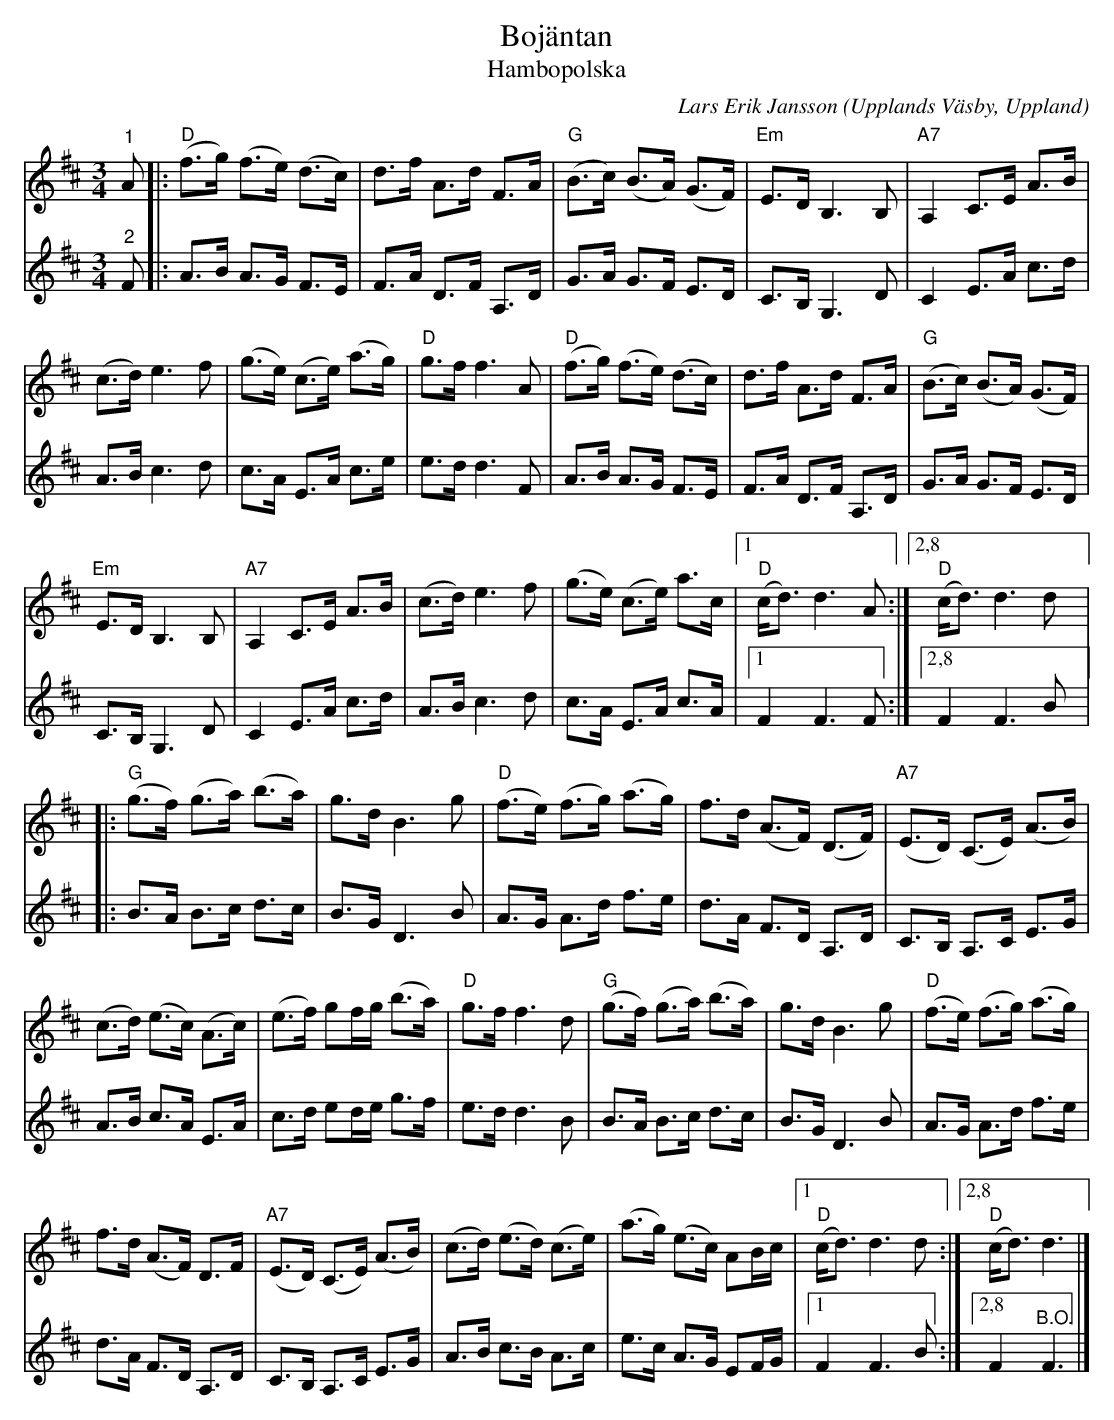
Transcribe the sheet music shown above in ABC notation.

X:1
T:Bojäntan
T:Hambopolska
C:Lars Erik Jansson
O:Upplands Väsby, Uppland
L:1/8
M:3/4
K:D
V:1
"^1" A |: "D" (f>g) (f>e) (d>c) | d>f A>d F>A |"G" (B>c) (B>A) (G>F) |"Em" E>D B,3 B, | "A7" A,2 C>E A>B |
(c>d) e3 f | (g>e) (c>e) (a>g) |"D" g>f f3 A |"D" (f>g) (f>e) (d>c) | d>f A>d F>A |"G" (B>c) (B>A) (G>F) |
"Em" E>D B,3 B, |"A7" A,2 C>E A>B | (c>d) e3 f | (g>e) (c>e) a>c |1"D" (c<d) d3 A :|2,8"D" (c<d) d3 d |:
"G" (g>f) (g>a) (b>a) | g>d B3 g | "D" (f>e) (f>g) (a>g) | f>d (A>F) (D>F) |"A7" (E>D) (C>E) (A>B) |
(c>d) (e>c) (A>c) | (e>f) gf/g/ (b>a) |"D" g>f f3 d |"G" (g>f) (g>a) (b>a) | g>d B3 g |"D" (f>e) (f>g) (a>g) |
 f>d (A>F) D>F |"A7"  (E>D) (C>E) (A>B) |(c>d) (e>d) (c>e) | (a>g) (e>c) AB/c/ |1 "D" (c<d) d3 d :|2,8 "D" (c<d) d3 |]
V:2
"^2" F |: A>B A>G F>E | F>A D>F A,>D | G>A G>F E>D | C>B, G,3 D | C2 E>A c>d | A>B c3 d |
c>A E>A c>e | e>d d3 F | A>B A>G F>E | F>A D>F A,>D | G>A G>F E>D | C>B, G,3 D | C2 E>A c>d |
A>B c3 d | c>A E>A c>A |1 F2 F3 F :|2,8 F2 F3 B |: B>A B>c d>c | B>G D3 B | A>G A>d f>e |
d>A F>D A,>D | C>B, A,>C E>G | A>B c>A E>A | c>d ed/e/ g>f | e>d d3 B | B>A B>c d>c |
B>G D3 B | A>G A>d f>e | d>A F>D A,>D | C>B, A,>C E>G | A>B c>B A>c | e>c A>G EF/G/ |1 F2 F3 B :|2,8 F2"^B.O." F3 |]
